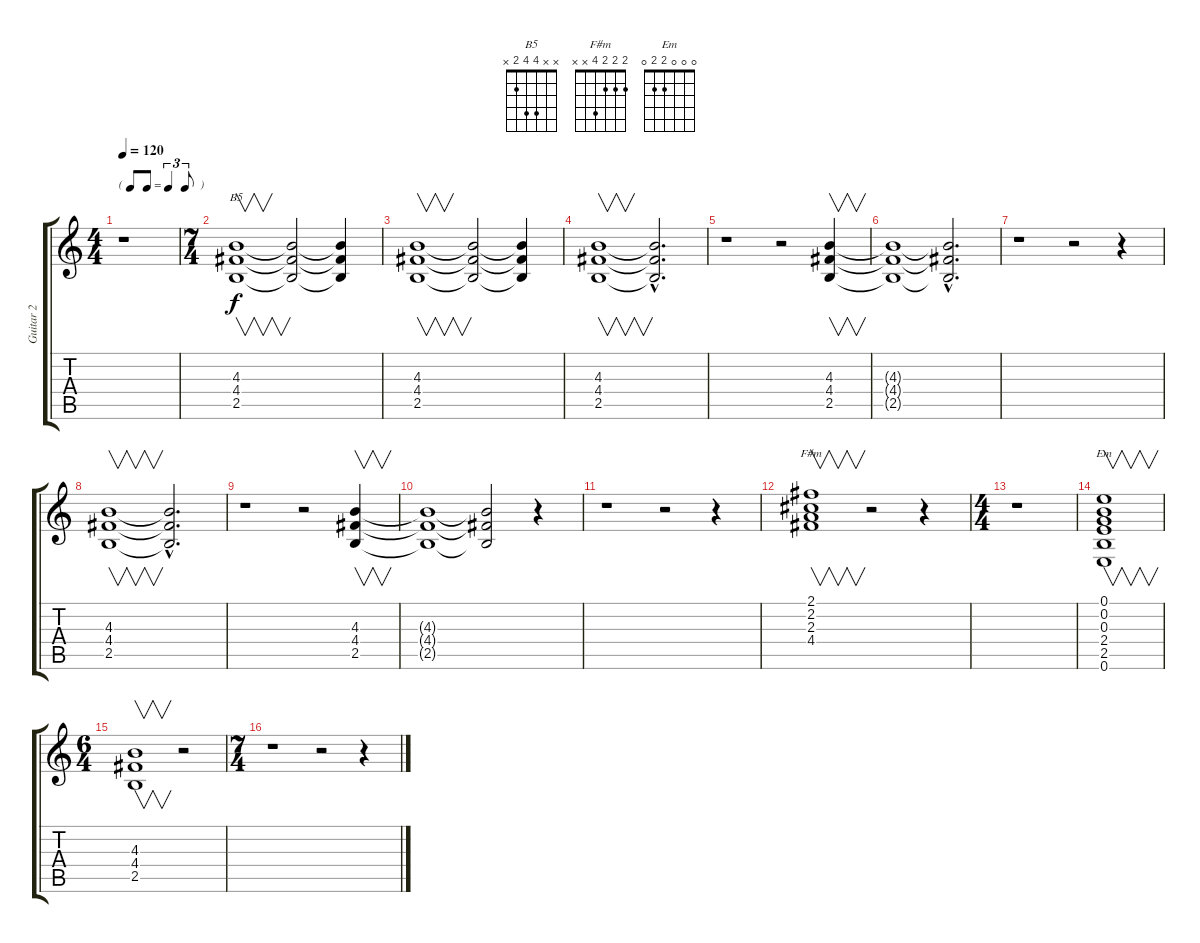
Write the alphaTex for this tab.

\track ("Guitar 2" "Guitar 2") {instrument electricguitarclean}
\staff {score tabs}
\tuning (E4 B3 G3 D3 A2 E2) {hide}
\chord ("B5" x x 4 4 2 x)
\chord ("F#m" 2 2 2 4 x x)
\chord ("Em" 0 0 0 2 2 0)
\ts (4 4)
\tf triplet8th
\tempo 120
\clef g2
\ks c
r.1{dy f} |
\ts (7 4)
(4.3 4.4 2.5).1{v ch "B5"} (4.3{t} 4.4{t} 2.5{t}).2 (4.3{t} 4.4{t} 2.5{t}).4 |
(4.3 4.4 2.5).1{v} (4.3{t} 4.4{t} 2.5{t}).2 (4.3{t} 4.4{t} 2.5{t}).4 |
(4.3 4.4 2.5).1{v} (4.3{hac t} 4.4{hac t} 2.5{hac t}).2{d} |
r.1 r.2 (4.3 4.4 2.5).4{v} |
(4.3{t} 4.4{t} 2.5{t}).1 (4.3{hac t} 4.4{hac t} 2.5{hac t}).2{d} |
r.1 r.2 r.4 |
(4.3 4.4 2.5).1{v} (4.3{hac t} 4.4{hac t} 2.5{hac t}).2{d} |
r.1 r.2 (4.3 4.4 2.5).4{v} |
(4.3{t} 4.4{t} 2.5{t}).1 (4.3{t} 4.4{t} 2.5{t}).2 r.4 |
r.1 r.2 r.4 |
(2.1 2.2 2.3 4.4).1{v ch "F#m"} r.2 r.4 |
\ts (4 4)
r.1 |
(0.1 0.2 0.3 2.4 2.5 0.6).1{v ch "Em"} |
\ts (6 4)
(4.3 4.4 2.5).1{v} r.2 |
\ts (7 4)
r.1 r.2 r.4
